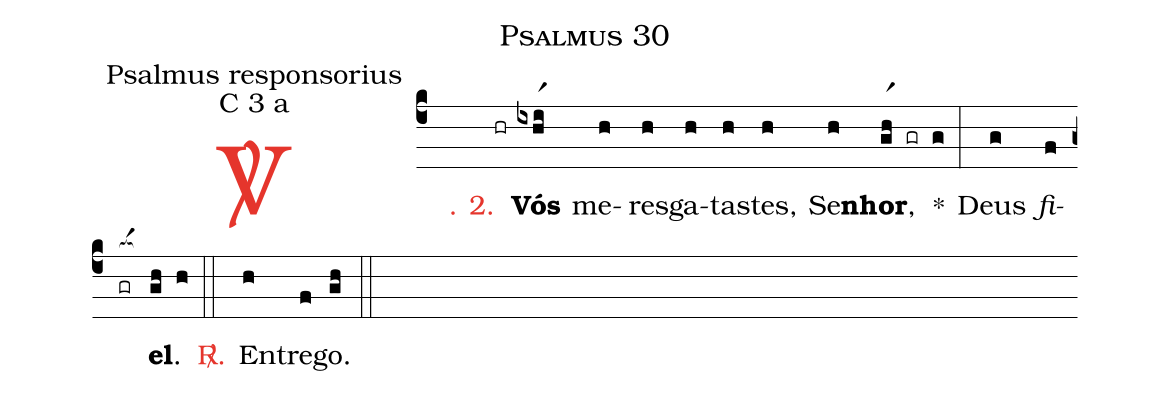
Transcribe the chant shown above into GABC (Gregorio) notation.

name: Psalmus 30;
office-part: Psalmus responsorius;
mode: C 3 a;
%%
(c4)

<c><sp>V/</sp>. 2.</c>() (hr)<b>Vós</b>(ixhr1i) me(h )res(h)ga(h)tas(h)tes,(h) Se(h)<b>nhor</b>,(gr1h gr g) *(:) Deus(g) <i>fi</i>(f)<nlba>(gr[ocba:1{])<b>el</b>.</nlba>(gh[ocba:0}] h)

(::)

<nlba><c><sp>R/</sp>.</c>() En</nlba>(h)tre(f)go.(gh)

(::)
